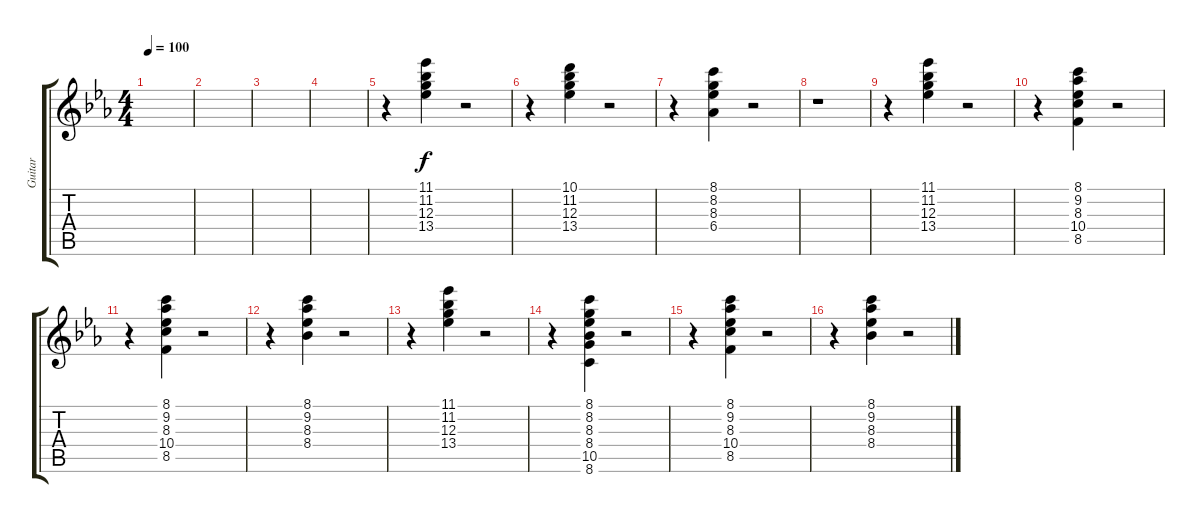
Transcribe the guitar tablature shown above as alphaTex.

\track ("Guitar" "Guitar") {instrument electricguitarjazz}
\staff {score tabs}
\tuning (E4 B3 G3 D3 A2 E2) {hide}
\ts (4 4)
\tempo 100
\clef g2
\ks eb
|
|
|
|
r.4 (11.1 11.2 12.3 13.4).4 r.2 |
r.4 (10.1 11.2 12.3 13.4).4 r.2 |
r.4 (8.1 8.2 8.3 6.4).4 r.2 |
r.1 |
r.4 (11.1 11.2 12.3 13.4).4 r.2 |
r.4 (8.1 9.2 8.3 10.4 8.5).4 r.2 |
r.4 (8.1 9.2 8.3 10.4 8.5).4 r.2 |
r.4 (8.1 9.2 8.3 8.4).4 r.2 |
r.4 (11.1 11.2 12.3 13.4).4 r.2 |
r.4 (8.1 8.2 8.3 8.4 10.5 8.6).4 r.2 |
r.4 (8.1 9.2 8.3 10.4 8.5).4 r.2 |
r.4 (8.1 9.2 8.3 8.4).4 r.2
